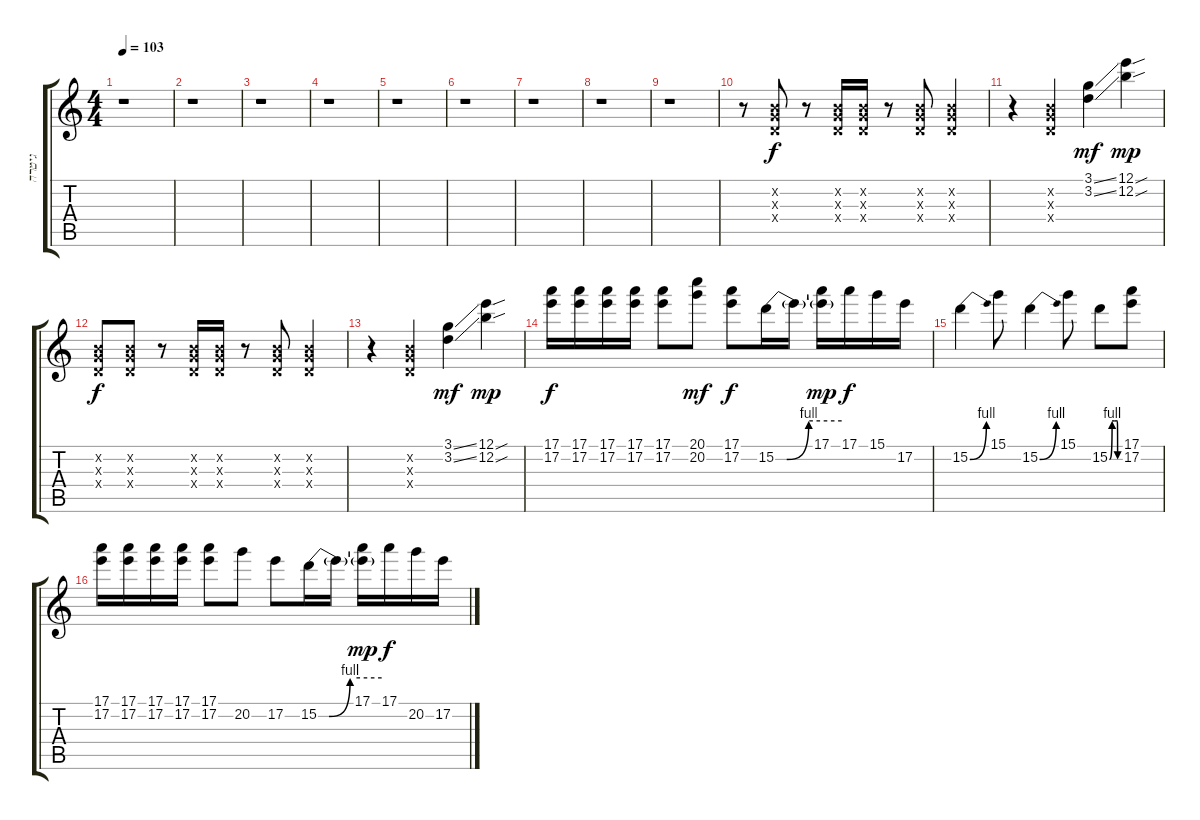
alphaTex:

\track ("גיטרה" "גיטרה") {instrument overdrivenguitar}
\staff {score tabs}
\tuning (E4 B3 G3 D3 A2 E2) {hide}
\ts (4 4)
\tempo 103
\clef g2
\ks c
r.1{dy f} |
r.1 |
r.1 |
r.1 |
r.1 |
r.1 |
r.1 |
r.1 |
r.1 |
r.8 (0.2{x} 0.3{x} 0.4{x}).8 r.8 (0.2{x} 0.3{x} 0.4{x}).16 (0.2{x} 0.3{x} 0.4{x}).16 r.8 (0.2{x} 0.3{x} 0.4{x}).8 (0.2{x} 0.3{x} 0.4{x}).4 |
r.4 (0.2{x} 0.3{x} 0.4{x}).4 (3.1{ss} 3.2{ss}).4{dy mf} (12.1{sou} 12.2{sou}).4{dy mp} |
(0.2{x} 0.3{x} 0.4{x}).8{dy f} (0.2{x} 0.3{x} 0.4{x}).8 r.8 (0.2{x} 0.3{x} 0.4{x}).16 (0.2{x} 0.3{x} 0.4{x}).16 r.8 (0.2{x} 0.3{x} 0.4{x}).8 (0.2{x} 0.3{x} 0.4{x}).4 |
r.4 (0.2{x} 0.3{x} 0.4{x}).4 (3.1{ss} 3.2{ss}).4{dy mf} (12.1{sou} 12.2{sou}).4{dy mp} |
(17.1 17.2).16{dy f} (17.1 17.2).16 (17.1 17.2).16 (17.1 17.2).16 (17.1 17.2).8 (20.1 20.2).8{dy mf} (17.1 17.2).8{dy f} 15.2{be (custom 0 0 10 0 30 4 60 4)}.16 15.2{t}.16 (17.1 15.2{t}).16{dy mp} 17.1.16{dy f} 15.1.16 17.2.16 |
15.2{be (bend 0 0 60 4)}.4 15.1.8 15.2{be (bend 0 0 60 4)}.4 15.1.8 15.2{be (custom 0 0 15 4 30 4 45 4 47 0 60 0)}.8 (17.1 17.2).8 |
(17.1 17.2).16 (17.1 17.2).16 (17.1 17.2).16 (17.1 17.2).16 (17.1 17.2).8 20.2.8 17.2.8 15.2{be (custom 0 0 10 0 30 4 60 4)}.16 15.2{t}.16 (17.1 15.2{t}).16{dy mp} 17.1.16{dy f} 20.2.16 17.2.16
